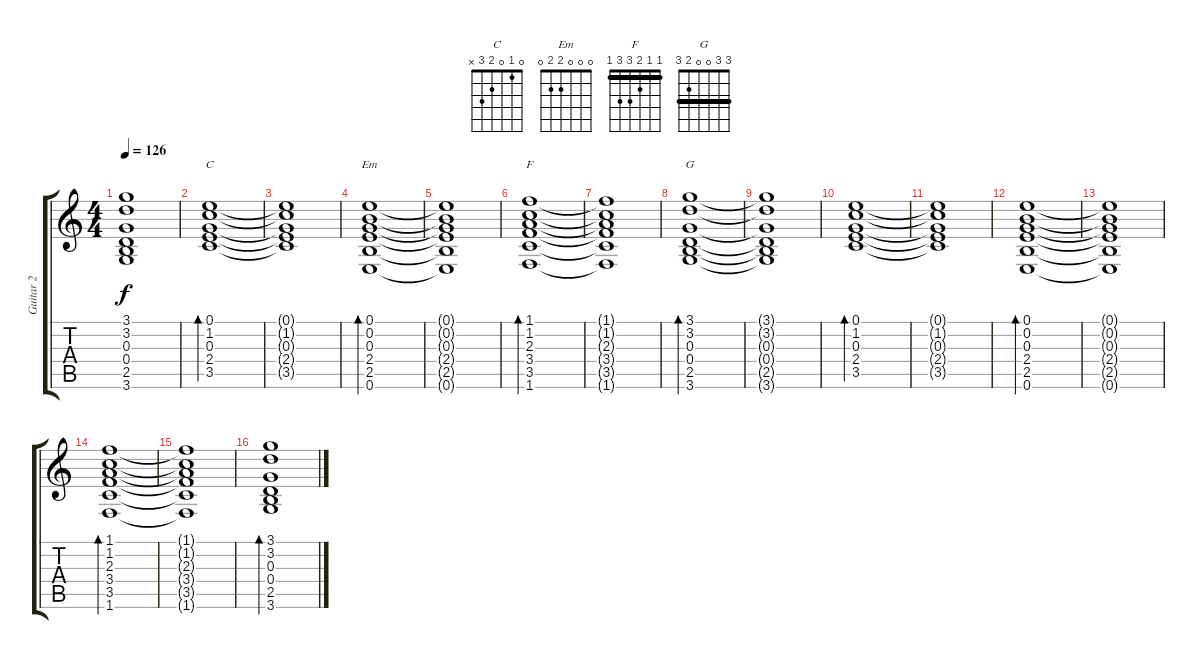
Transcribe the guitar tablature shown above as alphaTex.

\track ("Guitar 2" "Guitar 2") {instrument electricguitarjazz}
\staff {score tabs}
\tuning (E4 B3 G3 D3 A2 E2) {hide}
\chord ("C" 0 1 0 2 3 x)
\chord ("Em" 0 0 0 2 2 0)
\chord ("F" 1 1 2 3 3 1) {barre 1}
\chord ("G" 3 3 0 0 2 3) {barre 3}
\ts (4 4)
\tempo 126
\clef g2
\ks c
(3.1{t} 3.2{t} 0.3{t} 0.4{t} 2.5{t} 3.6{t}).1{dy f} |
(0.1 1.2 0.3 2.4 3.5).1{bd 120 ch "C"} |
(0.1{t} 1.2{t} 0.3{t} 2.4{t} 3.5{t}).1 |
(0.1 0.2 0.3 2.4 2.5 0.6).1{bd 120 ch "Em"} |
(0.1{t} 0.2{t} 0.3{t} 2.4{t} 2.5{t} 0.6{t}).1 |
(1.1 1.2 2.3 3.4 3.5 1.6).1{bd 120 ch "F"} |
(1.1{t} 1.2{t} 2.3{t} 3.4{t} 3.5{t} 1.6{t}).1 |
(3.1 3.2 0.3 0.4 2.5 3.6).1{bd 120 ch "G"} |
(3.1{t} 3.2{t} 0.3{t} 0.4{t} 2.5{t} 3.6{t}).1 |
(0.1 1.2 0.3 2.4 3.5).1{bd 120} |
(0.1{t} 1.2{t} 0.3{t} 2.4{t} 3.5{t}).1 |
(0.1 0.2 0.3 2.4 2.5 0.6).1{bd 120} |
(0.1{t} 0.2{t} 0.3{t} 2.4{t} 2.5{t} 0.6{t}).1 |
(1.1 1.2 2.3 3.4 3.5 1.6).1{bd 120} |
(1.1{t} 1.2{t} 2.3{t} 3.4{t} 3.5{t} 1.6{t}).1 |
(3.1 3.2 0.3 0.4 2.5 3.6).1{bd 120}
